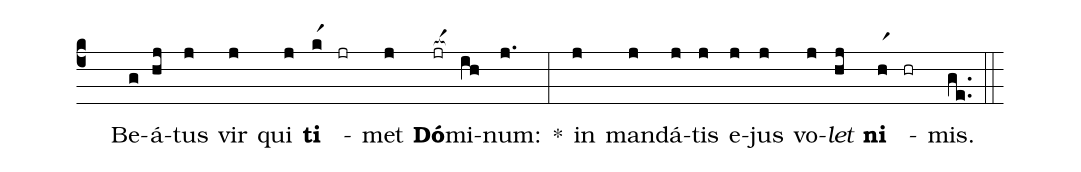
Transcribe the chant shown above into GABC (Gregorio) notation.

%%
(c4)
( )Be(g)á(hj)tus(j) vir(j) qui(j) <b>ti</b>(kr1) -(jr) met(j) <b>Dó</b>(jr[ocba:1{])mi(ih[ocba:1}])num:(j.) *(:)
in(j) man(j)dá(j)tis(j) e(j)jus(j) vo(j)<i>let</i>(hj) <b>ni</b>(hr1) -(hr) mis.(ge..) (::)
